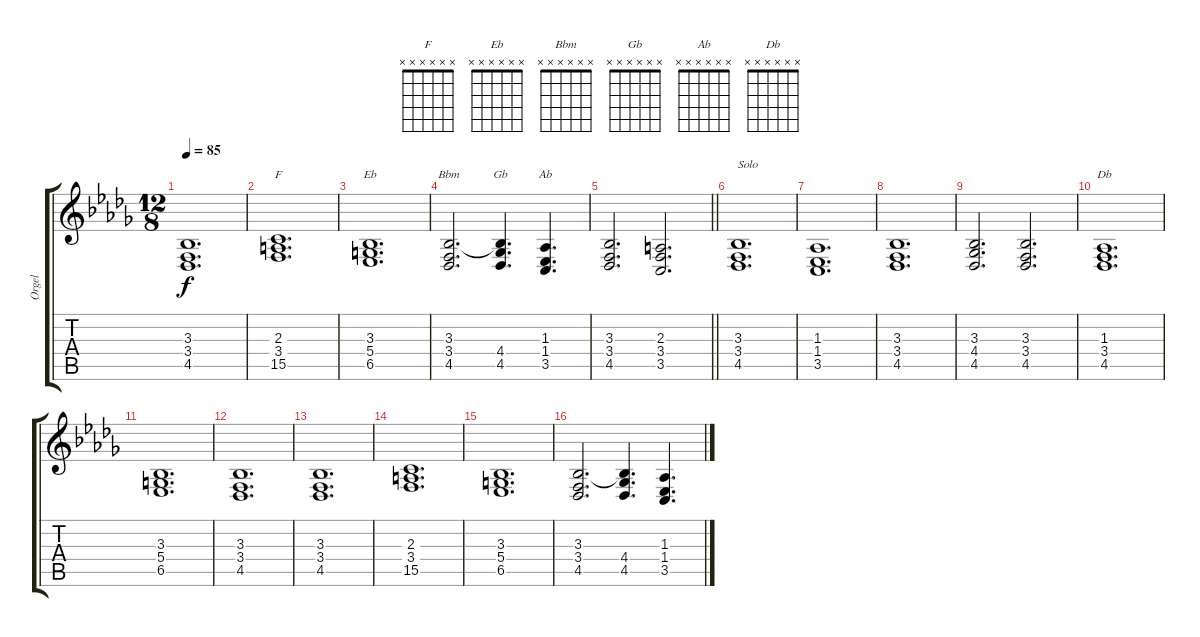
\track ("Orgel" "Orgel") {instrument drawbarorgan}
\staff {score tabs}
\tuning (E4 B3 G3 D3 A2 E2) {hide}
\chord ("F" x x x x x x)
\chord ("Eb" x x x x x x)
\chord ("Bbm" x x x x x x)
\chord ("Gb" x x x x x x)
\chord ("Ab" x x x x x x)
\chord ("Db" x x x x x x)
\ts (12 8)
\tempo 85
\clef g2
\ks bbminor
(3.3{t} 3.4{t} 4.5{t}).1{d dy f} |
(2.3 3.4 15.5).1{d ch "F"} |
(3.3 5.4 6.5).1{d ch "Eb"} |
(3.3 3.4 4.5).2{d ch "Bbm"} (3.3{t} 4.4 4.5).4{d ch "Gb"} (1.3 1.4 3.5).4{d ch "Ab"} |
\barLineRight lightlight
(3.3 3.4 4.5).2{d} (2.3 3.4 3.5).2{d} |
(3.3 3.4 4.5).1{d txt "Solo"} |
(1.3 1.4 3.5).1{d} |
(3.3 3.4 4.5).1{d} |
(3.3 4.4 4.5).2{d} (3.3 3.4 4.5).2{d} |
(1.3 3.4 4.5).1{d ch "Db"} |
(3.3 5.4 6.5).1{d} |
(3.3 3.4 4.5).1{d} |
(3.3 3.4 4.5).1{d} |
(2.3 3.4 15.5).1{d} |
(3.3 5.4 6.5).1{d} |
(3.3 3.4 4.5).2{d} (3.3{t} 4.4 4.5).4{d} (1.3 1.4 3.5).4{d}
